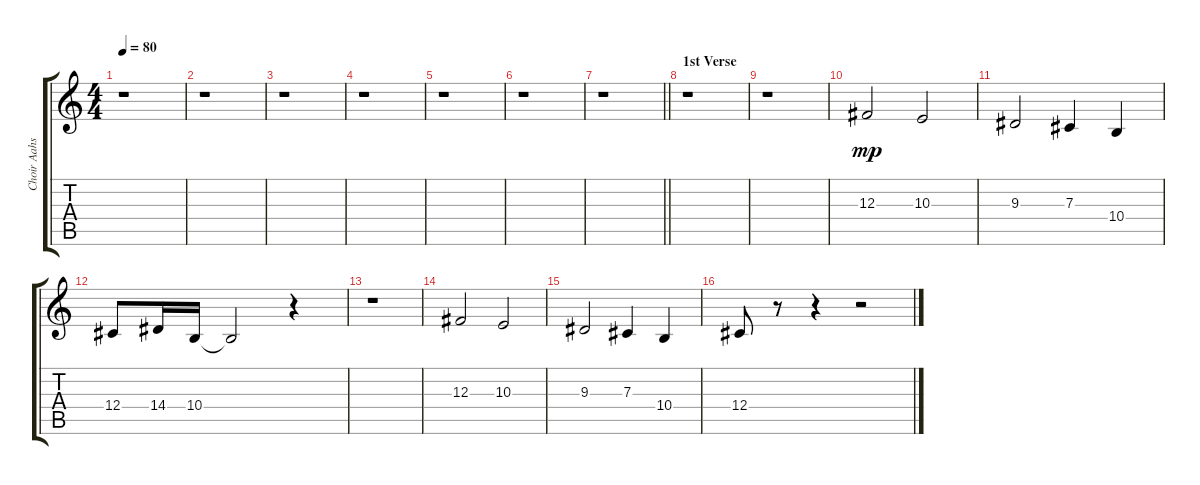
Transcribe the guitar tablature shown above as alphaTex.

\track ("Choir Aahs& Rain" "Choir Aahs") {instrument choiraahs}
\staff {score tabs}
\tuning (Eb4 Bb3 Gb3 Db3 Ab2 Eb2) {hide}
\ts (4 4)
\tempo 80
\clef g2
\ks c
r.1{dy mp} |
r.1 |
r.1 |
r.1 |
r.1 |
r.1 |
\barLineRight lightlight
r.1 |
\section ("" "1st Verse")
r.1 |
r.1 |
12.3.2 10.3.2 |
9.3.2 7.3.4 10.4.4 |
12.4.8 14.4.16 10.4.16 10.4{t}.2 r.4 |
r.1 |
12.3.2 10.3.2 |
9.3.2 7.3.4 10.4.4 |
12.4.8 r.8 r.4 r.2
